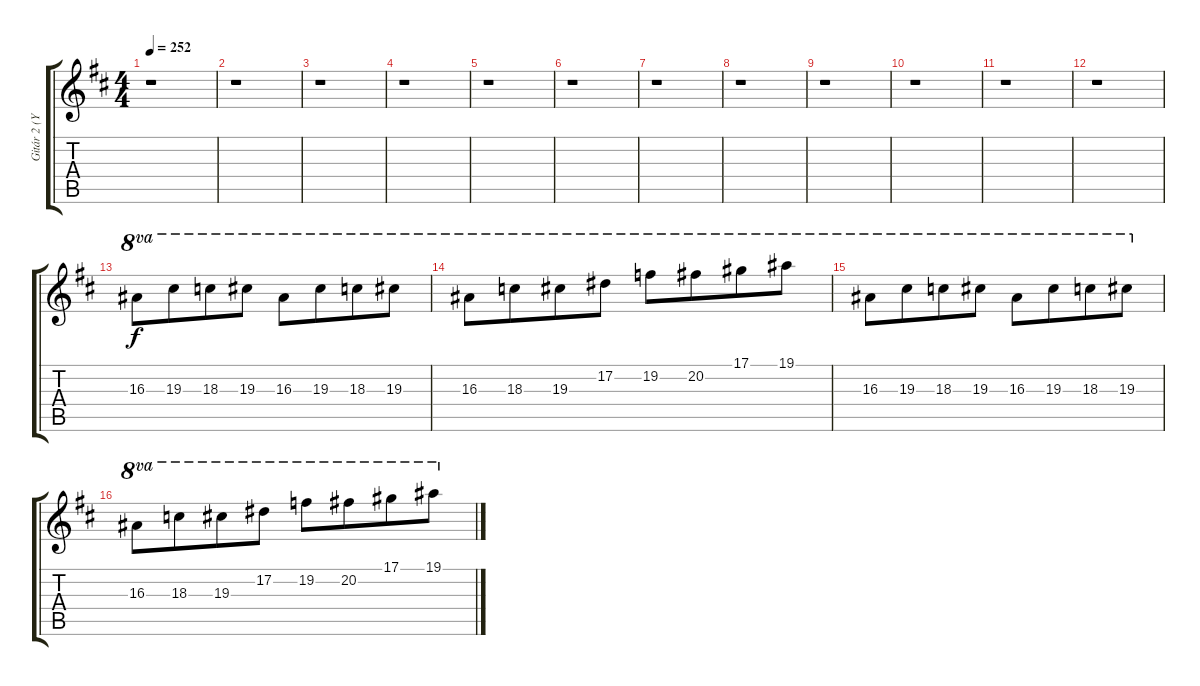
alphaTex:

\track ("Gitár 2 (Yngwie Malmsteen)" "Gitár 2 (Y") {instrument distortionguitar}
\staff {score tabs}
\tuning (Eb4 Bb3 Gb3 Db3 Ab2 Eb2) {hide}
\ts (4 4)
\tempo 252
\clef g2
\ks d
r.1{dy f} |
r.1 |
r.1 |
r.1 |
r.1 |
r.1 |
r.1 |
r.1 |
r.1 |
r.1 |
r.1 |
r.1 |
16.3.8{ot 8va} 19.3.8{ot 8va beam merge} 18.3.8{ot 8va} 19.3.8{ot 8va} 16.3.8{ot 8va} 19.3.8{ot 8va beam merge} 18.3.8{ot 8va} 19.3.8{ot 8va} |
16.3.8{ot 8va} 18.3.8{ot 8va beam merge} 19.3.8{ot 8va} 17.2.8{ot 8va beam split} 19.2.8{ot 8va} 20.2.8{ot 8va beam merge} 17.1.8{ot 8va} 19.1.8{ot 8va} |
16.3.8{ot 8va} 19.3.8{ot 8va beam merge} 18.3.8{ot 8va} 19.3.8{ot 8va} 16.3.8{ot 8va} 19.3.8{ot 8va beam merge} 18.3.8{ot 8va} 19.3.8{ot 8va} |
16.3.8{ot 8va} 18.3.8{ot 8va beam merge} 19.3.8{ot 8va} 17.2.8{ot 8va beam split} 19.2.8{ot 8va} 20.2.8{ot 8va beam merge} 17.1.8{ot 8va} 19.1.8{ot 8va}
